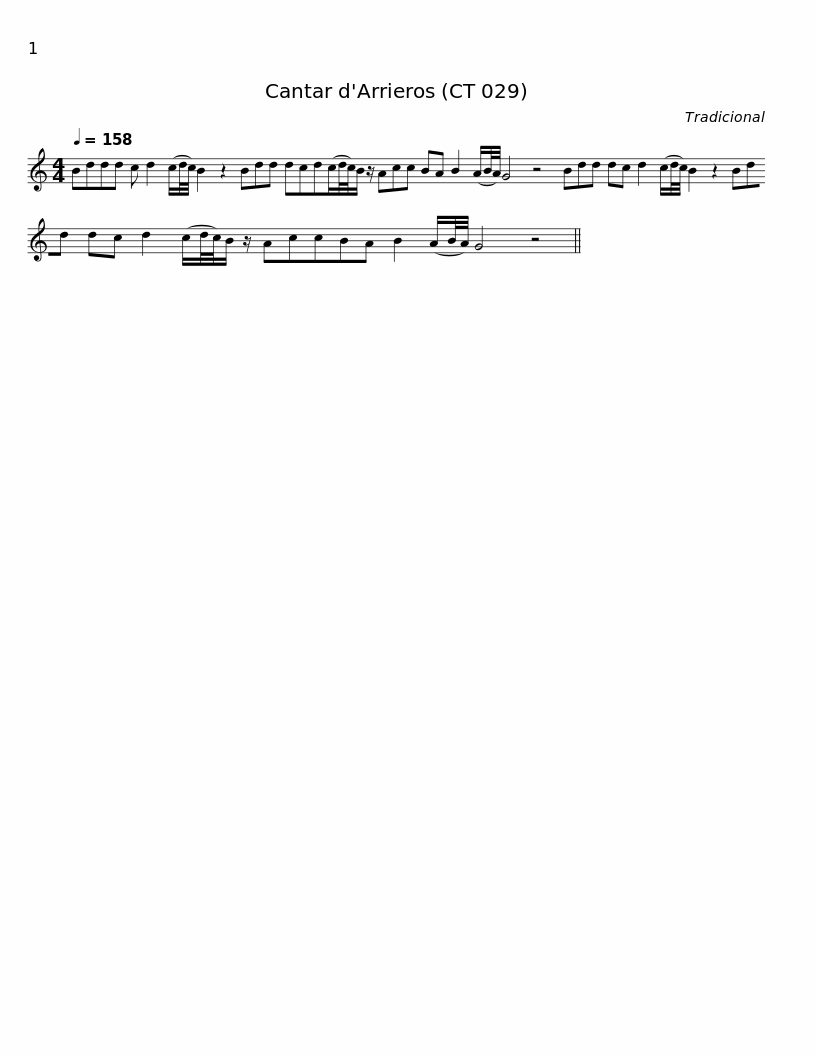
X:1
L:1/8
Q:1/4=158
M:4/4
I:linebreak $
K:C
V:1 treble
V:1
 Bddd c d2 (c/d/4c/4) B2 z2 Bdd dcd(c/d/4c/4)B/ z/ Acc BA B2 (A/B/4A/4) G4 z4 Bdd dc d2 (c/d/4c/4) B2 z2 Bdd dc d2 (c/d/4c/4)B/ z/ AccBA B2 (A/B/4A/4) G4 z4 || %1
